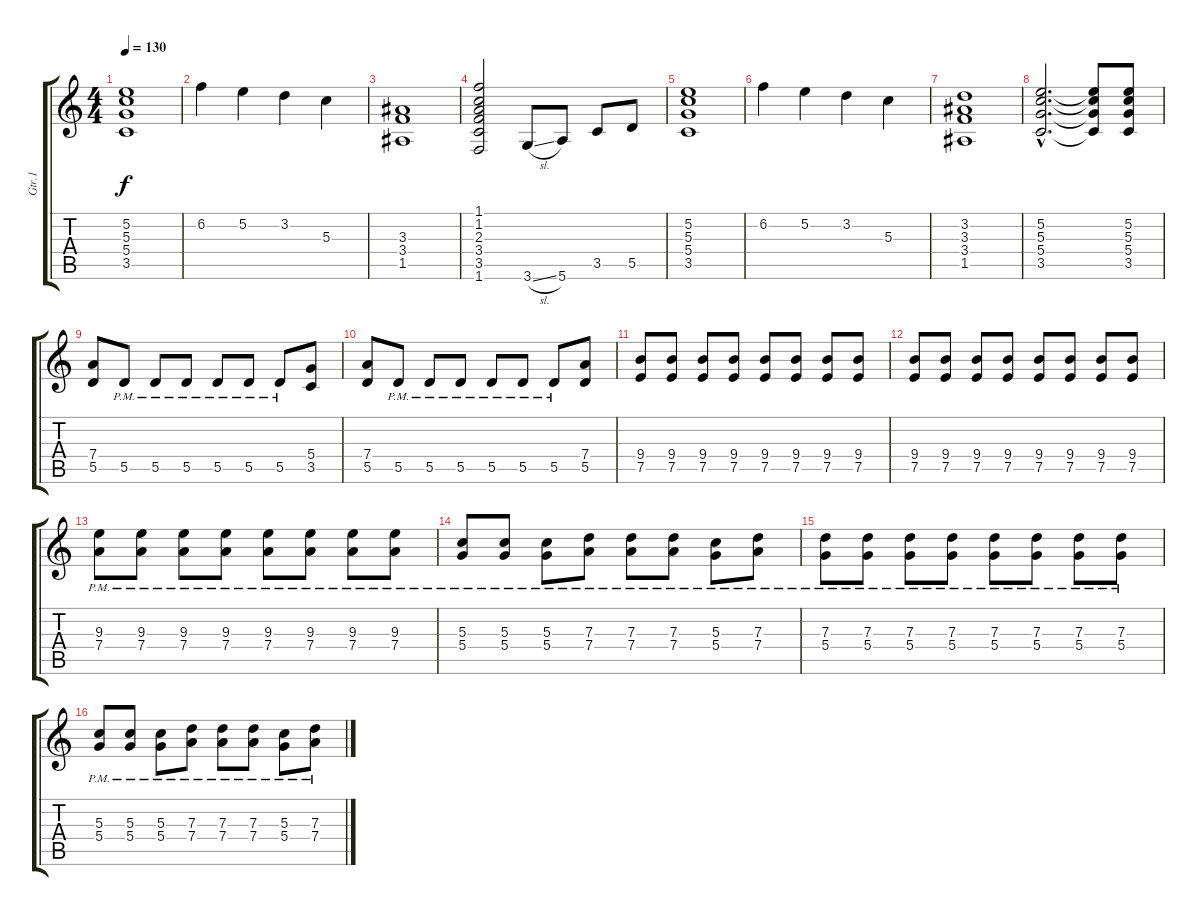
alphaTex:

\track ("Gtr.1" "Gtr.1") {instrument distortionguitar}
\staff {score tabs}
\tuning (E4 B3 G3 D3 A2 E2) {hide}
\ts (4 4)
\tempo 130
\clef g2
\ks c
(5.2 5.3 5.4 3.5).1{dy f} |
6.2.4 5.2.4 3.2.4 5.3.4 |
(3.3 3.4 1.5).1 |
(1.1 1.2 2.3 3.4 3.5 1.6).2 3.6{sl}.8 5.6.8 3.5.8 5.5.8 |
(5.2 5.3 5.4 3.5).1 |
6.2.4 5.2.4 3.2.4 5.3.4 |
(3.2 3.3 3.4 1.5).1 |
(5.2{hac} 5.3{hac} 5.4{hac} 3.5{hac}).2{d} (5.2{t} 5.3{t} 5.4{t} 3.5{t}).8 (5.2 5.3 5.4 3.5).8 |
(7.4 5.5).8 5.5{pm}.8 5.5{pm}.8 5.5{pm}.8 5.5{pm}.8 5.5{pm}.8 5.5{pm}.8 (5.4 3.5).8 |
(7.4 5.5).8 5.5{pm}.8 5.5{pm}.8 5.5{pm}.8 5.5{pm}.8 5.5{pm}.8 5.5{pm}.8 (7.4 5.5).8 |
(9.4 7.5).8 (9.4 7.5).8 (9.4 7.5).8 (9.4 7.5).8 (9.4 7.5).8 (9.4 7.5).8 (9.4 7.5).8 (9.4 7.5).8 |
(9.4 7.5).8 (9.4 7.5).8 (9.4 7.5).8 (9.4 7.5).8 (9.4 7.5).8 (9.4 7.5).8 (9.4 7.5).8 (9.4 7.5).8 |
(9.3{pm} 7.4{pm}).8 (9.3{pm} 7.4{pm}).8 (9.3{pm} 7.4{pm}).8 (9.3{pm} 7.4{pm}).8 (9.3{pm} 7.4{pm}).8 (9.3{pm} 7.4{pm}).8 (9.3{pm} 7.4{pm}).8 (9.3{pm} 7.4{pm}).8 |
(5.3{pm} 5.4{pm}).8 (5.3{pm} 5.4{pm}).8 (5.3{pm} 5.4{pm}).8 (7.3{pm} 7.4{pm}).8 (7.3{pm} 7.4{pm}).8 (7.3{pm} 7.4{pm}).8 (5.3{pm} 5.4{pm}).8 (7.3{pm} 7.4{pm}).8 |
(7.3{pm} 5.4{pm}).8 (7.3{pm} 5.4{pm}).8 (7.3{pm} 5.4{pm}).8 (7.3{pm} 5.4{pm}).8 (7.3{pm} 5.4{pm}).8 (7.3{pm} 5.4{pm}).8 (7.3{pm} 5.4{pm}).8 (7.3{pm} 5.4{pm}).8 |
(5.3{pm} 5.4{pm}).8 (5.3{pm} 5.4{pm}).8 (5.3{pm} 5.4{pm}).8 (7.3{pm} 7.4{pm}).8 (7.3{pm} 7.4{pm}).8 (7.3{pm} 7.4{pm}).8 (5.3{pm} 5.4{pm}).8 (7.3{pm} 7.4{pm}).8
